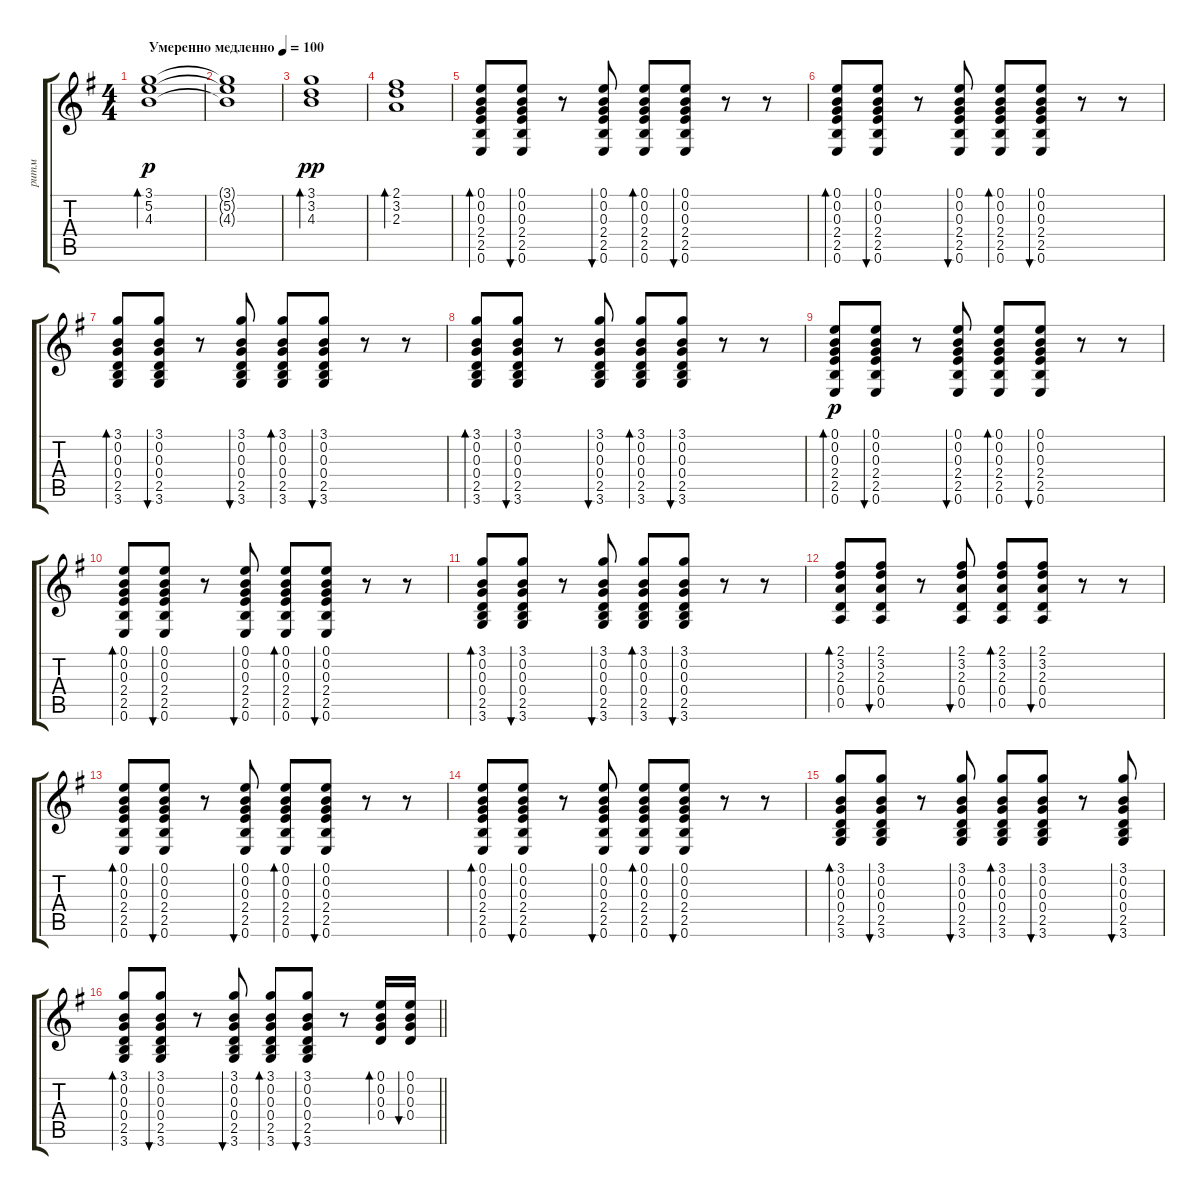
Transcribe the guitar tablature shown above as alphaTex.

\track ("ритм" "ритм") {instrument acousticguitarsteel}
\staff {score tabs}
\tuning (E4 B3 G3 D3 A2 E2) {hide}
\ts (4 4)
\section ("" "")
\tempo (100 "Умеренно медленно")
\clef g2
\ks eminor
(3.1 5.2 4.3).1{bd 60 dy p instrument acousticguitarsteel} |
(3.1{t} 5.2{t} 4.3{t}).1 |
(3.1 3.2 4.3).1{bd 60 dy pp} |
(2.1 3.2 2.3).1{bd 60} |
(0.1 0.2 0.3 2.4 2.5 0.6).8{bd 60} (0.1 0.2 0.3 2.4 2.5 0.6).8{bu 60} r.8 (0.1 0.2 0.3 2.4 2.5 0.6).8{bu 60} (0.1 0.2 0.3 2.4 2.5 0.6).8{bd 60} (0.1 0.2 0.3 2.4 2.5 0.6).8{bu 60} r.8 r.8 |
(0.1 0.2 0.3 2.4 2.5 0.6).8{bd 60} (0.1 0.2 0.3 2.4 2.5 0.6).8{bu 60} r.8 (0.1 0.2 0.3 2.4 2.5 0.6).8{bu 60} (0.1 0.2 0.3 2.4 2.5 0.6).8{bd 60} (0.1 0.2 0.3 2.4 2.5 0.6).8{bu 60} r.8 r.8 |
(3.1 0.2 0.3 0.4 2.5 3.6).8{bd 60} (3.1 0.2 0.3 0.4 2.5 3.6).8{bu 60} r.8 (3.1 0.2 0.3 0.4 2.5 3.6).8{bu 60} (3.1 0.2 0.3 0.4 2.5 3.6).8{bd 60} (3.1 0.2 0.3 0.4 2.5 3.6).8{bu 60} r.8 r.8 |
(3.1 0.2 0.3 0.4 2.5 3.6).8{bd 60} (3.1 0.2 0.3 0.4 2.5 3.6).8{bu 60} r.8 (3.1 0.2 0.3 0.4 2.5 3.6).8{bu 60} (3.1 0.2 0.3 0.4 2.5 3.6).8{bd 60} (3.1 0.2 0.3 0.4 2.5 3.6).8{bu 60} r.8 r.8 |
(0.1 0.2 0.3 2.4 2.5 0.6).8{bd 60 dy p} (0.1 0.2 0.3 2.4 2.5 0.6).8{bu 60} r.8 (0.1 0.2 0.3 2.4 2.5 0.6).8{bu 60} (0.1 0.2 0.3 2.4 2.5 0.6).8{bd 60} (0.1 0.2 0.3 2.4 2.5 0.6).8{bu 60} r.8 r.8 |
(0.1 0.2 0.3 2.4 2.5 0.6).8{bd 60} (0.1 0.2 0.3 2.4 2.5 0.6).8{bu 60} r.8 (0.1 0.2 0.3 2.4 2.5 0.6).8{bu 60} (0.1 0.2 0.3 2.4 2.5 0.6).8{bd 60} (0.1 0.2 0.3 2.4 2.5 0.6).8{bu 60} r.8 r.8 |
(3.1 0.2 0.3 0.4 2.5 3.6).8{bd 60} (3.1 0.2 0.3 0.4 2.5 3.6).8{bu 60} r.8 (3.1 0.2 0.3 0.4 2.5 3.6).8{bu 60} (3.1 0.2 0.3 0.4 2.5 3.6).8{bd 60} (3.1 0.2 0.3 0.4 2.5 3.6).8{bu 60} r.8 r.8 |
(2.1 3.2 2.3 0.4 0.5).8{bd 60} (2.1 3.2 2.3 0.4 0.5).8{bu 60} r.8 (2.1 3.2 2.3 0.4 0.5).8{bu 60} (2.1 3.2 2.3 0.4 0.5).8{bd 60} (2.1 3.2 2.3 0.4 0.5).8{bu 60} r.8 r.8 |
(0.1 0.2 0.3 2.4 2.5 0.6).8{bd 60} (0.1 0.2 0.3 2.4 2.5 0.6).8{bu 60} r.8 (0.1 0.2 0.3 2.4 2.5 0.6).8{bu 60} (0.1 0.2 0.3 2.4 2.5 0.6).8{bd 60} (0.1 0.2 0.3 2.4 2.5 0.6).8{bu 60} r.8 r.8 |
(0.1 0.2 0.3 2.4 2.5 0.6).8{bd 60} (0.1 0.2 0.3 2.4 2.5 0.6).8{bu 60} r.8 (0.1 0.2 0.3 2.4 2.5 0.6).8{bu 60} (0.1 0.2 0.3 2.4 2.5 0.6).8{bd 60} (0.1 0.2 0.3 2.4 2.5 0.6).8{bu 60} r.8 r.8 |
(3.1 0.2 0.3 0.4 2.5 3.6).8{bd 60} (3.1 0.2 0.3 0.4 2.5 3.6).8{bu 60} r.8 (3.1 0.2 0.3 0.4 2.5 3.6).8{bu 60} (3.1 0.2 0.3 0.4 2.5 3.6).8{bd 60} (3.1 0.2 0.3 0.4 2.5 3.6).8{bu 60} r.8 (3.1 0.2 0.3 0.4 2.5 3.6).8{bu 60} |
\barLineRight lightlight
(3.1 0.2 0.3 0.4 2.5 3.6).8{bd 60} (3.1 0.2 0.3 0.4 2.5 3.6).8{bu 60} r.8 (3.1 0.2 0.3 0.4 2.5 3.6).8{bu 60} (3.1 0.2 0.3 0.4 2.5 3.6).8{bd 60} (3.1 0.2 0.3 0.4 2.5 3.6).8{bu 60} r.8 (0.1 0.2 0.3 0.4).16{bd 60} (0.1 0.2 0.3 0.4).16{bu 60}
